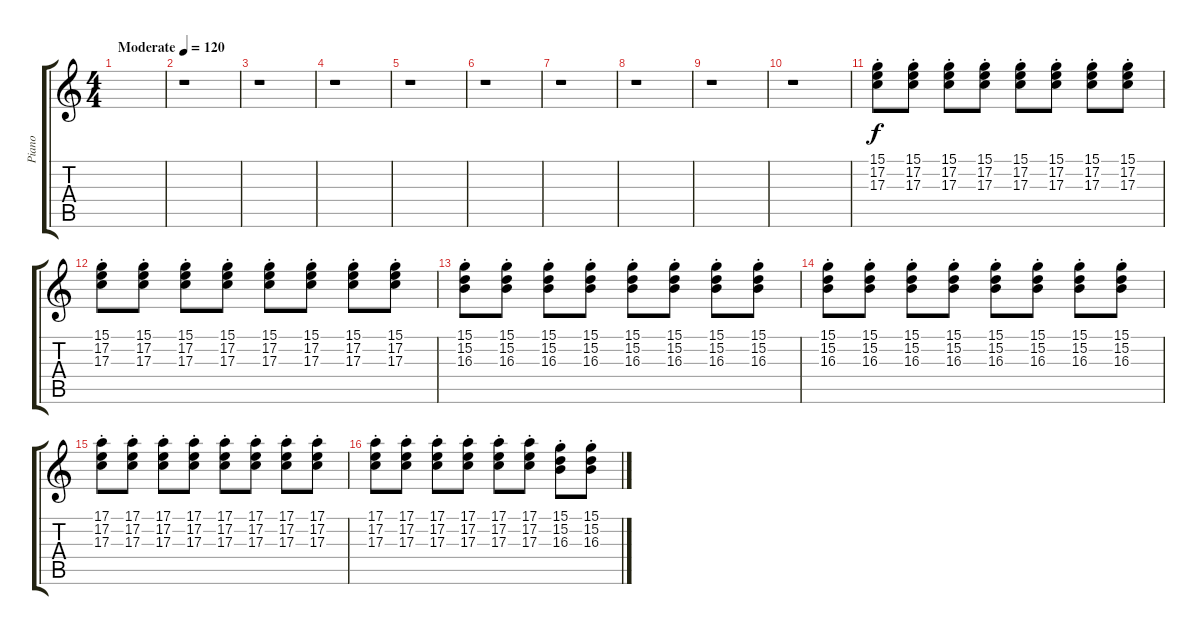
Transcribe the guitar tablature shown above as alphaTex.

\track ("Piano" "Piano") {instrument acousticgrandpiano}
\staff {score tabs}
\tuning (E4 B3 G3 D3 A2 E2) {hide}
\ts (4 4)
\tempo (120 "Moderate")
\clef g2
\ks c
|
r.1 |
r.1 |
r.1 |
r.1 |
r.1 |
r.1 |
r.1 |
r.1 |
r.1 |
(15.1{st} 17.2{st} 17.3{st}).8 (15.1{st} 17.2{st} 17.3{st}).8 (15.1{st} 17.2{st} 17.3{st}).8 (15.1{st} 17.2{st} 17.3{st}).8 (15.1{st} 17.2{st} 17.3{st}).8 (15.1{st} 17.2{st} 17.3{st}).8 (15.1{st} 17.2{st} 17.3{st}).8 (15.1{st} 17.2{st} 17.3{st}).8 |
(15.1{st} 17.2{st} 17.3{st}).8 (15.1{st} 17.2{st} 17.3{st}).8 (15.1{st} 17.2{st} 17.3{st}).8 (15.1{st} 17.2{st} 17.3{st}).8 (15.1{st} 17.2{st} 17.3{st}).8 (15.1{st} 17.2{st} 17.3{st}).8 (15.1{st} 17.2{st} 17.3{st}).8 (15.1{st} 17.2{st} 17.3{st}).8 |
(15.1{st} 15.2{st} 16.3{st}).8 (15.1{st} 15.2{st} 16.3{st}).8 (15.1{st} 15.2{st} 16.3{st}).8 (15.1{st} 15.2{st} 16.3{st}).8 (15.1{st} 15.2{st} 16.3{st}).8 (15.1{st} 15.2{st} 16.3{st}).8 (15.1{st} 15.2{st} 16.3{st}).8 (15.1{st} 15.2{st} 16.3{st}).8 |
(15.1{st} 15.2{st} 16.3{st}).8 (15.1{st} 15.2{st} 16.3{st}).8 (15.1{st} 15.2{st} 16.3{st}).8 (15.1{st} 15.2{st} 16.3{st}).8 (15.1{st} 15.2{st} 16.3{st}).8 (15.1{st} 15.2{st} 16.3{st}).8 (15.1{st} 15.2{st} 16.3{st}).8 (15.1{st} 15.2{st} 16.3{st}).8 |
(17.1{st} 17.2{st} 17.3{st}).8 (17.1{st} 17.2{st} 17.3{st}).8 (17.1{st} 17.2{st} 17.3{st}).8 (17.1{st} 17.2{st} 17.3{st}).8 (17.1{st} 17.2{st} 17.3{st}).8 (17.1{st} 17.2{st} 17.3{st}).8 (17.1{st} 17.2{st} 17.3{st}).8 (17.1{st} 17.2{st} 17.3{st}).8 |
(17.1{st} 17.2{st} 17.3{st}).8 (17.1{st} 17.2{st} 17.3{st}).8 (17.1{st} 17.2{st} 17.3{st}).8 (17.1{st} 17.2{st} 17.3{st}).8 (17.1{st} 17.2{st} 17.3{st}).8 (17.1{st} 17.2{st} 17.3{st}).8 (15.1{st} 15.2{st} 16.3{st}).8 (15.1{st} 15.2{st} 16.3{st}).8
